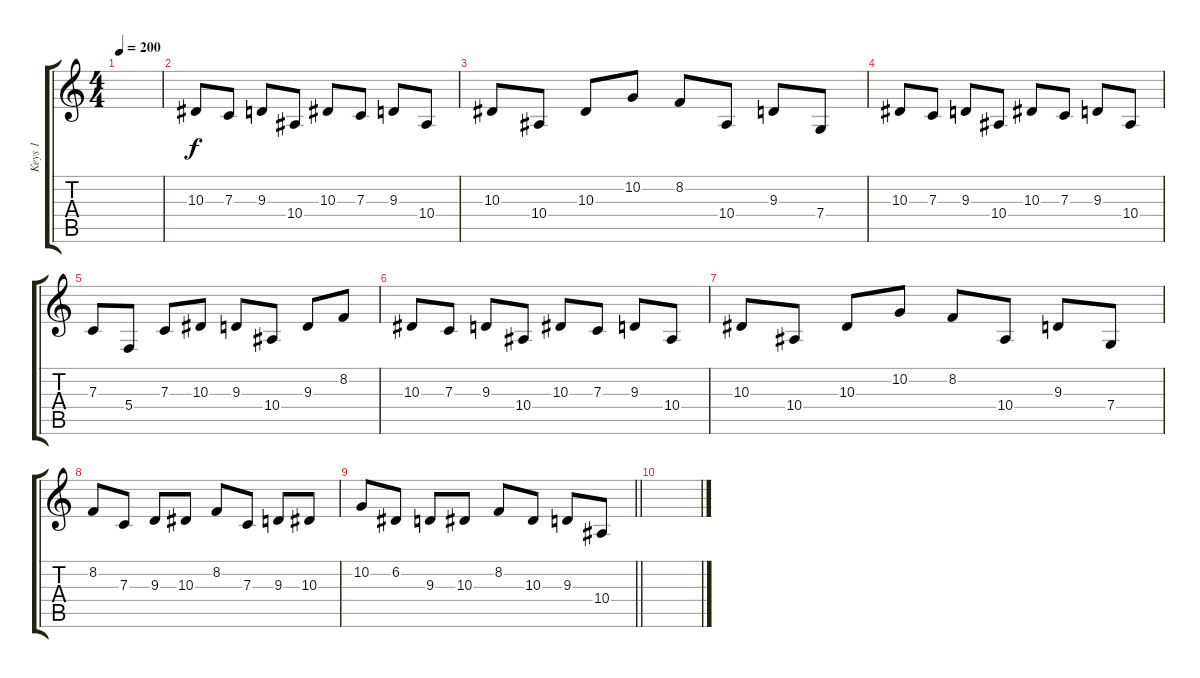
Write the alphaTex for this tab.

\track ("Keys 1" "Keys 1") {instrument fx1rain}
\staff {score tabs}
\tuning (D4 A3 F3 C3 G2 C2) {hide}
\ts (4 4)
\tempo 200
\clef g2
\ks c
|
10.3.8 7.3.8 9.3.8 10.4.8 10.3.8 7.3.8 9.3.8 10.4.8 |
10.3.8 10.4.8 10.3.8 10.2.8 8.2.8 10.4.8 9.3.8 7.4.8 |
10.3.8 7.3.8 9.3.8 10.4.8 10.3.8 7.3.8 9.3.8 10.4.8 |
7.3.8 5.4.8 7.3.8 10.3.8 9.3.8 10.4.8 9.3.8 8.2.8 |
10.3.8 7.3.8 9.3.8 10.4.8 10.3.8 7.3.8 9.3.8 10.4.8 |
10.3.8 10.4.8 10.3.8 10.2.8 8.2.8 10.4.8 9.3.8 7.4.8 |
8.2.8 7.3.8 9.3.8 10.3.8 8.2.8 7.3.8 9.3.8 10.3.8 |
\barLineRight lightlight
10.2.8 6.2.8 9.3.8 10.3.8 8.2.8 10.3.8 9.3.8 10.4.8 |
\section ("" "")
